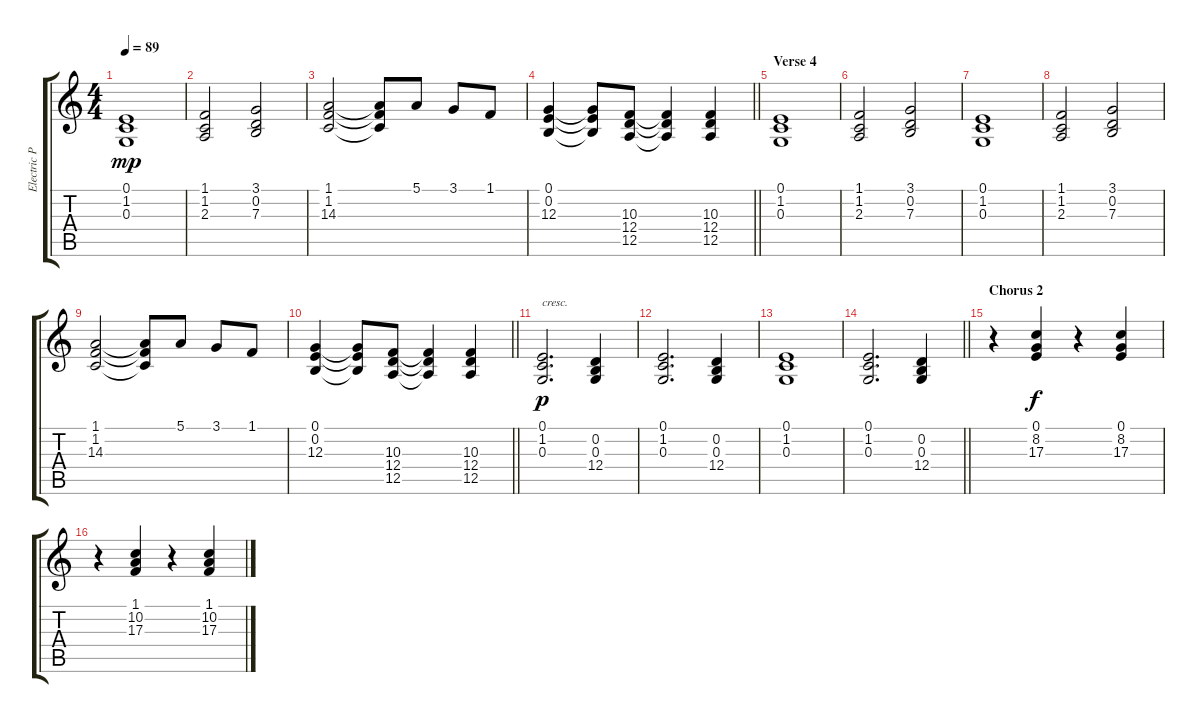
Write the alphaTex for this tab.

\track ("Electric Piano" "Electric P") {instrument rockorgan}
\staff {score tabs}
\tuning (E4 B3 G3 D3 A2 E2) {hide}
\ts (4 4)
\tempo 89
\clef g2
\ks c
(0.1 1.2 0.3).1{dy mp} |
(1.1 1.2 2.3).2 (3.1 0.2 7.3).2 |
(1.1 1.2 14.3).2 (1.1{t} 1.2{t} 14.3{t}).8 5.1.8 3.1.8 1.1.8 |
\barLineRight lightlight
(0.1 0.2 12.3).4 (0.1{t} 0.2{t} 12.3{t}).8 (10.3 12.4 12.5).8 (10.3{t} 12.4{t} 12.5{t}).4 (10.3 12.4 12.5).4 |
\section ("" "Verse 4")
(0.1 1.2 0.3).1 |
(1.1 1.2 2.3).2 (3.1 0.2 7.3).2 |
(0.1 1.2 0.3).1 |
(1.1 1.2 2.3).2 (3.1 0.2 7.3).2 |
(1.1 1.2 14.3).2 (1.1{t} 1.2{t} 14.3{t}).8 5.1.8 3.1.8 1.1.8 |
\barLineRight lightlight
(0.1 0.2 12.3).4 (0.1{t} 0.2{t} 12.3{t}).8 (10.3 12.4 12.5).8 (10.3{t} 12.4{t} 12.5{t}).4 (10.3 12.4 12.5).4 |
(0.1 1.2 0.3).2{d txt "cresc." dy p} (0.2 0.3 12.4).4 |
(0.1 1.2 0.3).2{d} (0.2 0.3 12.4).4 |
(0.1 1.2 0.3).1 |
\barLineRight lightlight
(0.1 1.2 0.3).2{d} (0.2 0.3 12.4).4 |
\section ("" "Chorus 2")
r.4 (0.1 8.2 17.3).4{dy f} r.4 (0.1 8.2 17.3).4 |
r.4 (1.1 10.2 17.3).4 r.4 (1.1 10.2 17.3).4
